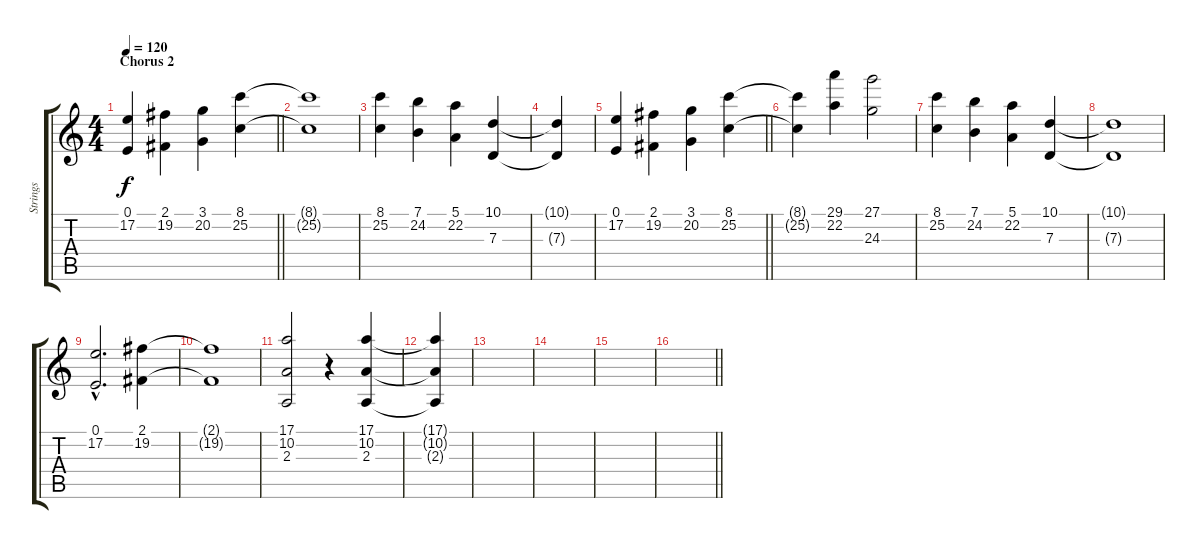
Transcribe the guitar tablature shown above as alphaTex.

\track ("Strings" "Strings") {instrument stringensemble1}
\staff {score tabs}
\tuning (E4 B3 G3 D3 A2 E2) {hide}
\ts (4 4)
\section ("" "Chorus 2")
\tempo 120
\clef g2
\barLineRight lightlight
\ks c
(0.1 17.2).4{dy f} (2.1 19.2).4 (3.1 20.2).4 (8.1 25.2).4 |
(8.1{t} 25.2{t}).1 |
(8.1 25.2).4 (7.1 24.2).4 (5.1 22.2).4 (10.1 7.3).4 |
(10.1{t} 7.3{t}).4 |
\barLineRight lightlight
(0.1 17.2).4 (2.1 19.2).4 (3.1 20.2).4 (8.1 25.2).4 |
(8.1{t} 25.2{t}).4 (29.1 22.2).4 (27.1 24.3).2 |
(8.1 25.2).4 (7.1 24.2).4 (5.1 22.2).4 (10.1 7.3).4 |
(10.1{t} 7.3{t}).1 |
(0.1{hac} 17.2{hac}).2{d} (2.1 19.2).4 |
(2.1{t} 19.2{t}).1 |
(17.1 10.2 2.3).2 r.4 (17.1 10.2 2.3).4 |
(17.1{t} 10.2{t} 2.3{t}).4 |
|
|
|
\barLineRight lightlight
